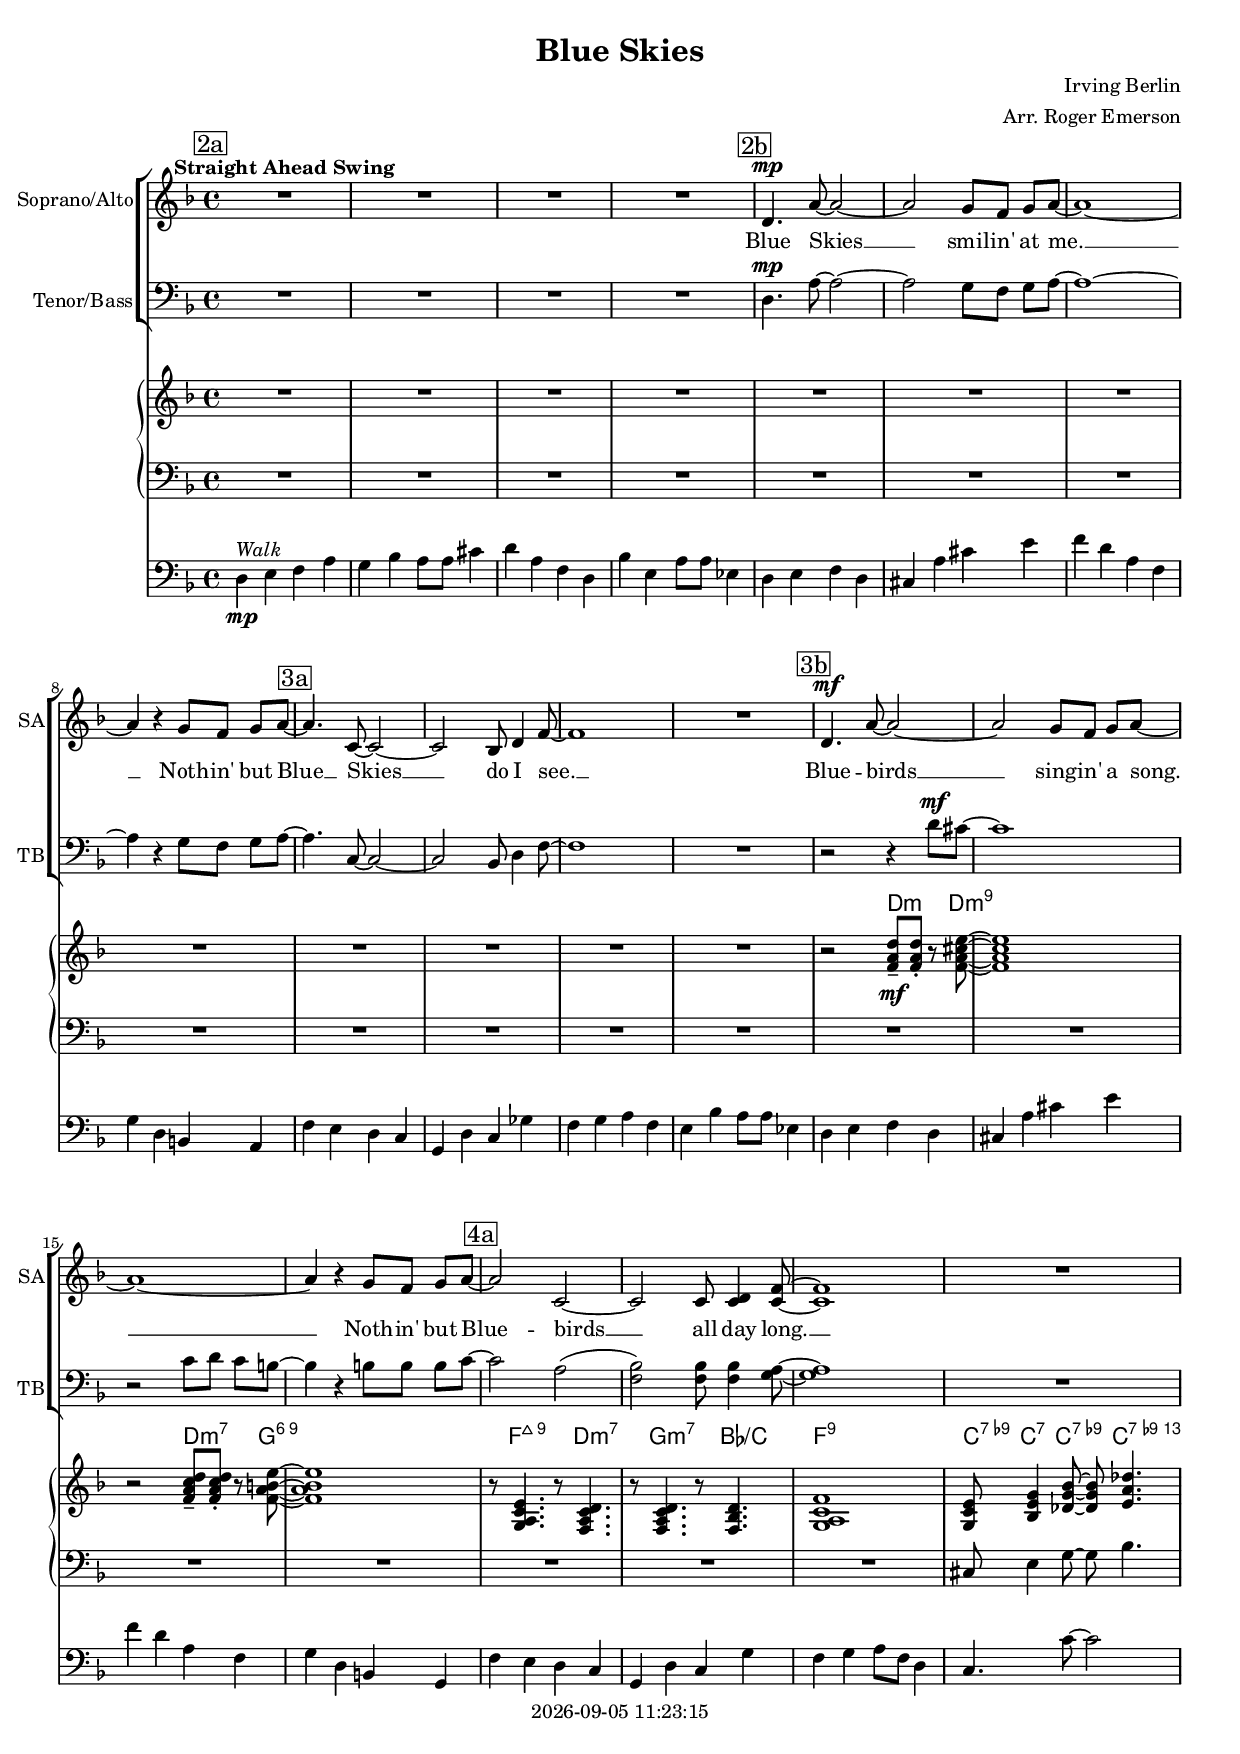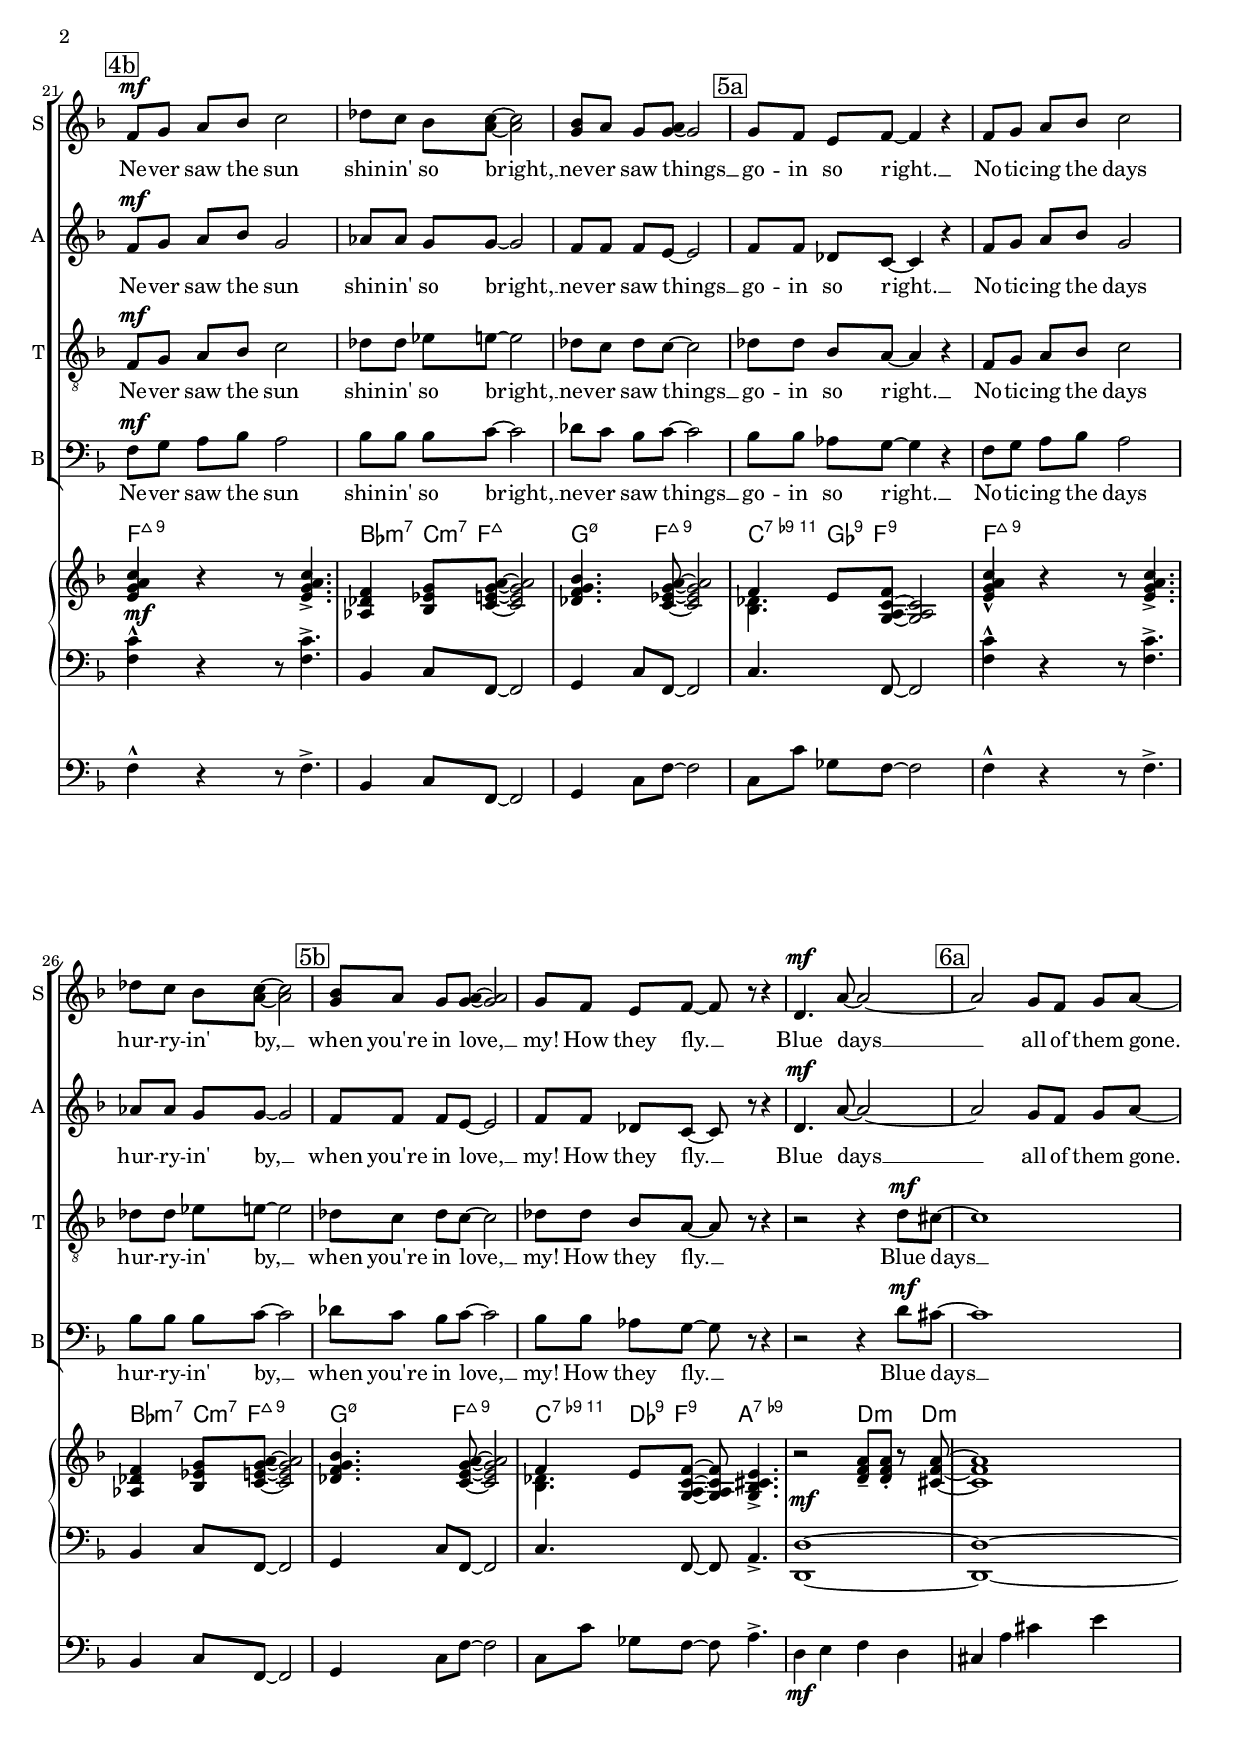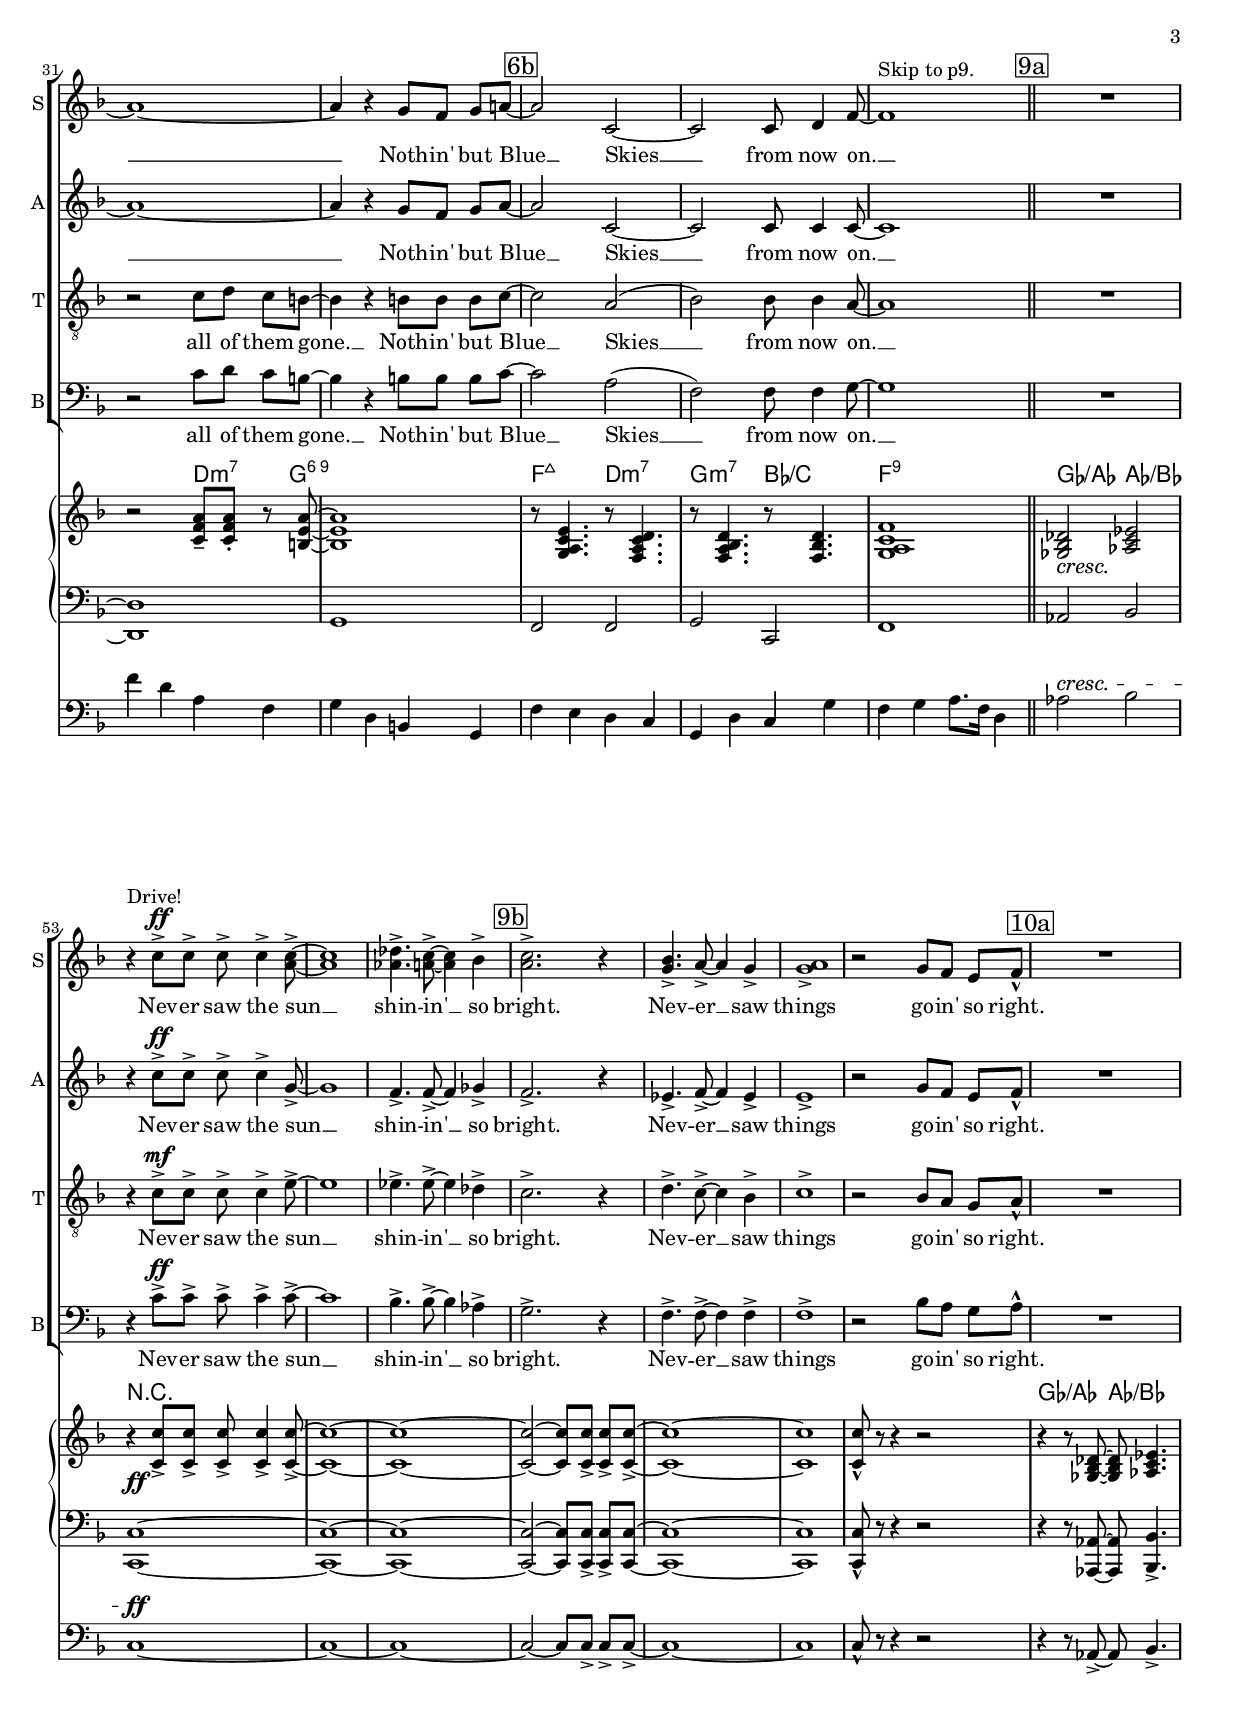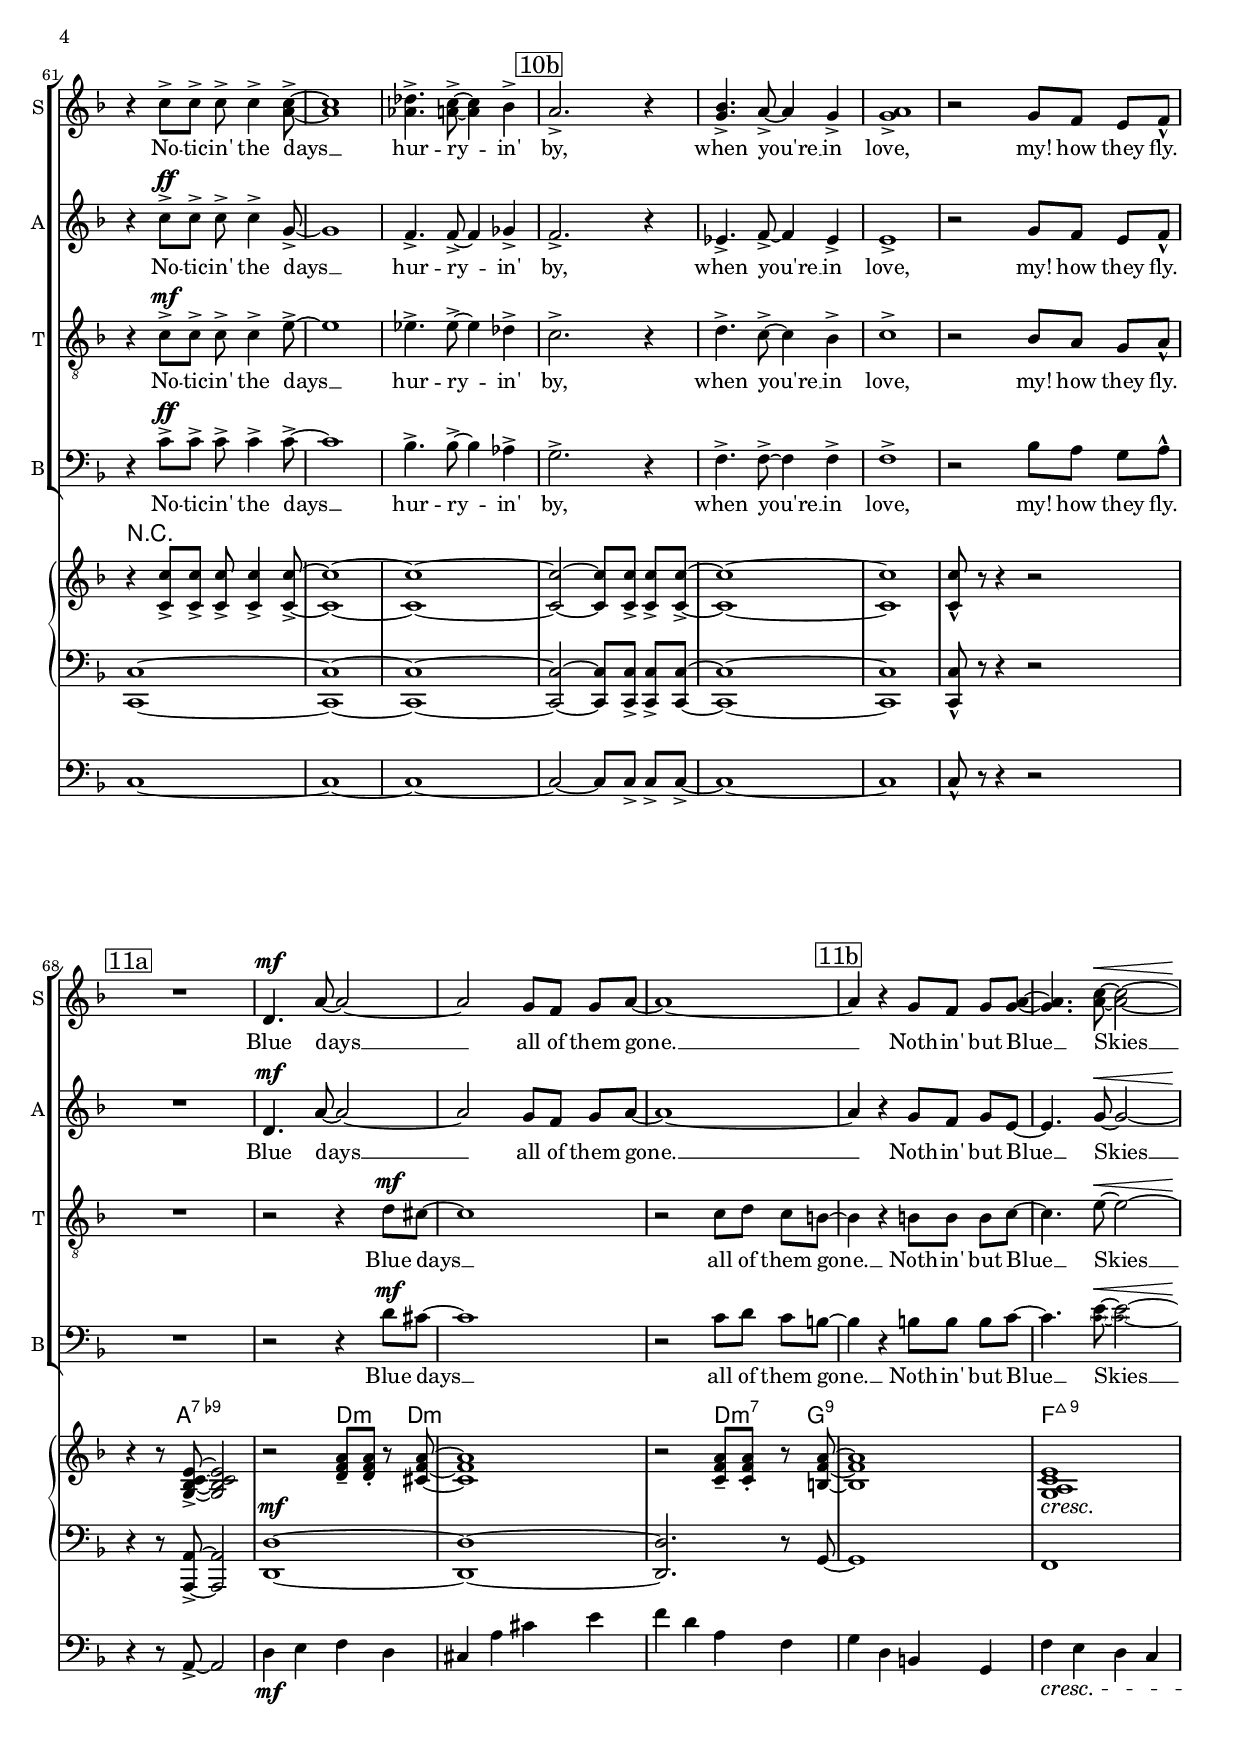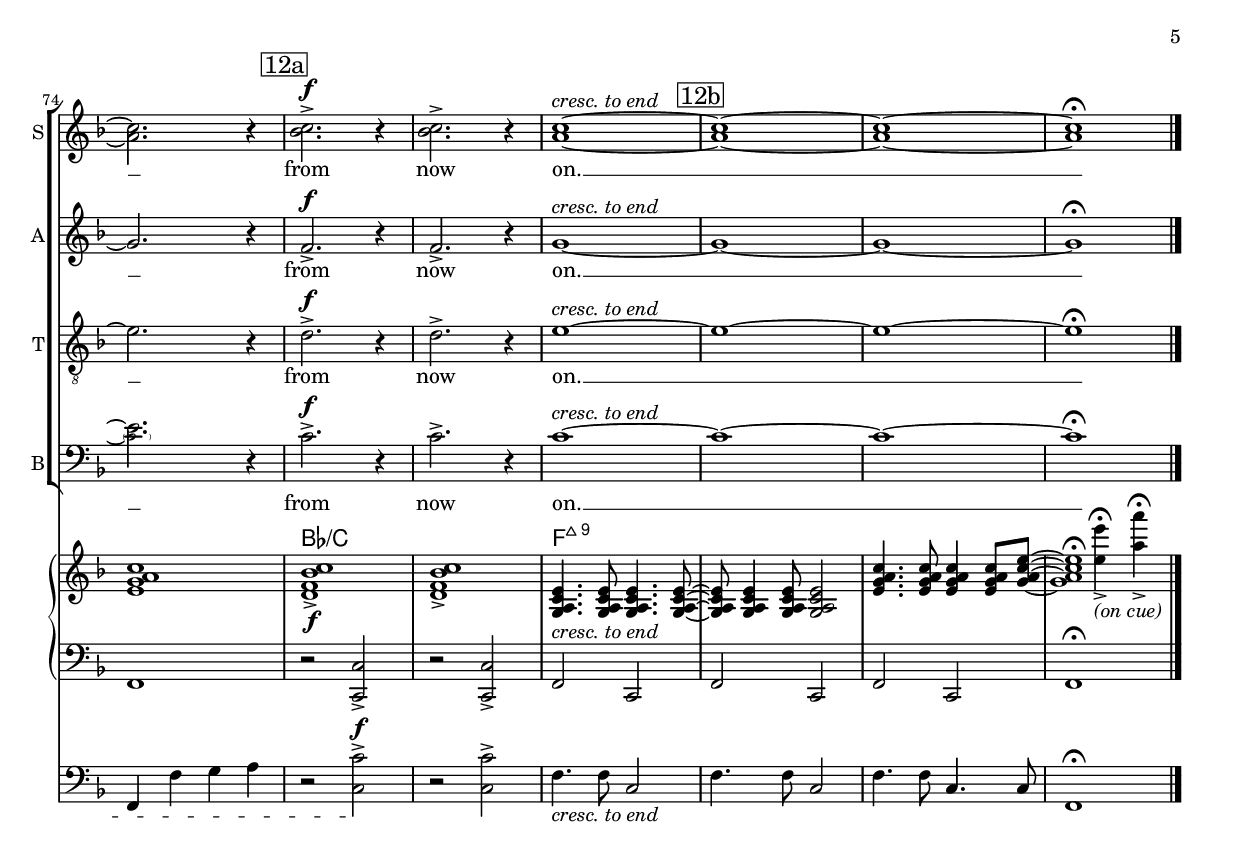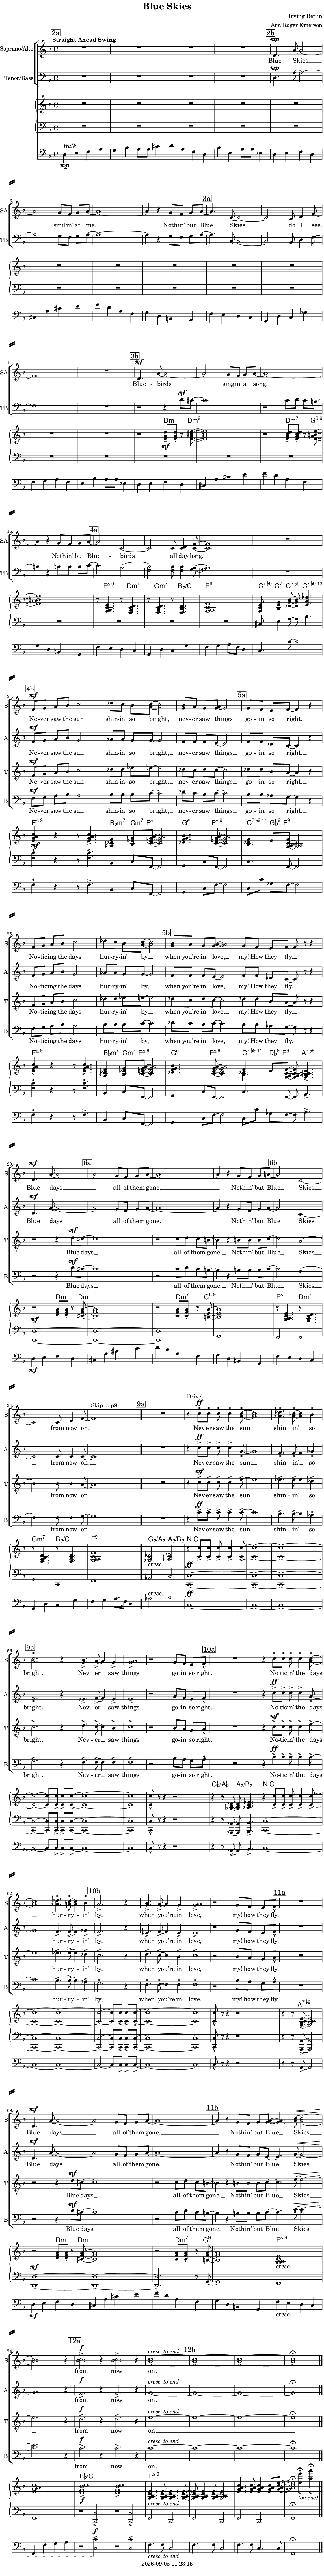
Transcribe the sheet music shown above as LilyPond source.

\version "2.22.0"

\include "predefined-guitar-fretboards.ly"
\include "articulate.ly"
\include "swing.ly"

today = #(strftime "%Y-%m-%d %H:%M:%S" (localtime (current-time)))

\header {
% centered at top
%  dedication  = "dedication"
  title       = "Blue Skies"
%  subtitle    = "subtitle"
%  subsubtitle = "subsubtitle"
%  instrument  = "instrument"
  
% arrangement of following lines:
%
%  poet    composer
%  meter   arranger
%  piece       opus

  composer    = "Irving Berlin"
  arranger    = "Arr. Roger Emerson"
%  opus        = "opus"

%  poet        = "poet"
%  meter       = "meter"
%  piece       = "piece"

% centered at bottom
% tagline     = "tagline" % default lilypond version
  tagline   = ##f
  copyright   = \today
}

% uncomment for two systems per page
#(set-global-staff-size 17)

global = {
  \key f \major
  \time 4/4
}

drumPitchNames.cc = #'crashcymbal
drumPitchNames.bs = #'swish
drumPitchNames.br = #'ride
drumPitchNames.ht = #'highhat

#(define mystyle
  '((ride    cross   #f  1)
    (swish   default #f  3)
    (highhat cross   #f -1)
  ))

midiDrumPitches.bass = des

BrushesTrack = \drummode {
  \repeat percent 11 { br4\mp^\markup\italic ride ^\markup\italic Brushes  <br bs>^\markup\italic Swish br q }
  br4 4  \tuplet 3/2 {bs8 8 8} \tuplet 3/2 {bs8 8 8}
  \repeat percent  7 { br4 <br bs> br q }
  \repeat unfold 4 { \tuplet 3/2 {bs8 8 8}}
}

HighhatTrack = \drummode {
%  \stemDown
  \repeat percent 11 { r4 ht_\markup "H.H." r ht }
  r4 ht r ht
  \repeat percent  7 { r4 ht r ht }
  R1
}

tempoFast = {
  \tempo 4=192 % 4=144 is another possibility
  \set Score.tempoHideNote = ##t
  s1*35
  s1*28
  s2 \tempo 4=48 s2
}

tempoSlow = {
  \tempo 4=144
  \set Score.tempoHideNote = ##t
  s1*35
  s1*28
  s2 \tempo 4=36 s2
}

TempoTrack = { \tempoFast }
%TempoTrack = { \tempoSlow }

RehearsalTrack = {
  \mark \markup { \box "2a" } s1*4
  \mark \markup { \box "2b" } s1*4
  \mark \markup { \box "3a" } s1*4
  \mark \markup { \box "3b" } s1*4
  \mark \markup { \box "4a" } s1*4
  \mark \markup { \box "4b" } s1*3
  \mark \markup { \box "5a" } s1*3
  \mark \markup { \box "5b" } s1*3
  \mark \markup { \box "6a" } s1*3
  \mark \markup { \box "6b" } s1*3
  \set Score.currentBarNumber = #52
  \mark \markup { \box "9a" } s1*4
  \mark \markup { \box "9b" } s1*4
  \mark \markup { \box "10a" } s1*4
  \mark \markup { \box "10b" } s1*4
  \mark \markup { \box "11a" } s1*4
  \mark \markup { \box "11b" } s1*3
  \mark \markup { \box "12a" } s1*3
  \mark \markup { \box "12b" } s1*3
}

ChordTrack = \chordmode {
  s1*12
  s2 d4.:m d8:m9 % 3b
  s1
  s2 d4.:m7 g8:6.9
  s1
  s8 f2:maj9 d4.:m7 % 4a
  s8 g2:m7 bes4./c
  f1:9
  c8:9- c4:7 c4:7.9- c4.:13.9-
  f1:maj9 % 4b
  bes4:m7 c8:m7 f:maj7 s2
  g4.:m7.5- f8:maj9 s2
  c4:11.9- ges8:9 f:9 s2 % 5a
  f1:maj9
  bes4:m7 c8:m7 f:maj9 s2
  g4.:m7.5- f8:maj9 s2 % 5b
  c4:11.9- des8:9 f4:9 a4.:7.9-
  s2 d4.:m d8:m % FIX Dm(Maj7)
  s1 % 6a
  s2 d4.:m7 g8:6.9
  s1
  f2:maj7 d:m7 % 6b
  g2:m7 bes/c
  f1:9^7
  ges2/aes aes/bes % 9a
  r1*7
  ges2/aes aes/bes % 10a
  r1*7
  s4 s8 a8:7.9- s2 % 11a
  s2 d4.:m d8:m % FIX
  s1
  s2 d4.:m7 g8:9
  s1 % 11b
  f1:maj9
  s1
  bes1/c % 12a
  s1
  f1:maj9
  s1*3 % 12b
}

sopranoJoint = \tripletFeel 8 \relative {
  \global
  R1*4^\markup\bold "Straight Ahead Swing"
  d'4.^\mp a'8~2 ~ % 2b
  a2 g8 f g a~
  a1~
  a4 r g8 f g a~
  a4. c,8~2~ % 3a
  c2 bes8 d4 f8~
  f1
  R1
  d4.^\mf a'8~2~ % 3b
  a2 g8 f g a~
  a1~
  a4 r g8 f g a~
  a2 c,~ % 4a
  c2 8 d4 f8~
  f1
  R1 \break
}

sopranoSingle = \tripletFeel 8 \relative {
  f'8^\mf g a bes c2 % 4b
  des8 c bes <a c>8~2
  <g bes>8 a g <g a>~g2
  g8 f e f~4 r % 5a
  f8 g a bes c2
  des8 c bes <a c>~2
  <g bes>8 a g <g a>~2 % 5b
  g8 f e f~8 r8 r4
  d4.^\mf a'8~2~
  a2 g8 f g a~ % 6a
  a1~
  a4 r g8 f g a!~
  a2 c,~ % 6b
  c2 8 d4 f8~
  f1^\markup "Skip to p9." \bar "||"
  R1 % 9a
  r4^\markup Drive! c'8->^\ff 8-> 8-> 4-> <a c>8-> ~
  q1
  <aes des>4.-> <a c>8-> ~4 bes4->
  <a c>2.-> r4 % 9b
  <g bes>4.-> a8-> ~4 g->
  <g a>1->
  r2 g8 f e f-^
  R1 % 10a
  r4 c'8-> 8-> 8-> 4-> <a c>8-> ~
  q1
  <aes des>4.-> <a c>8-> ~4 bes->
  a2.-> r4 % 10b
  <g bes>4.-> a8-> ~4 g->
  <g a>1->
  r2
  g8 f e f-^
  R1 % 11a
  d4.^\mf a'8~2~
  a2 g8 f g a~
  a1~
  a4 r g8 f g <g a>~ % 11b
  q4. <a c>8^\< ~ q2 ~
  q2.\! r4
  <bes c>2.->^\f r4 % 12a
  q2.-> r4
  <a c>1\omit\cresc^\markup\italic "cresc. to end" ~
  q1~ % 12b
  q1~
  q1\omit\ff\fermata
}

words = \lyricmode {
  Blue Skies __ smil -- in' at me. __
  Noth -- in' but Blue __ Skies __ do I see. __

  Blue -- birds __ sing -- in' a song. __
  Noth -- in' but Blue -- birds __ all day long. __
}

wordsSop = \lyricmode {
  Ne -- ver saw the sun shin -- in' so bright, __
  nev -- er saw things __ go -- in so right. __
  No -- tic -- ing the days hur -- ry -- in' by, __
  when you're in love, __ my! How they fly. __

  Blue days __ all of them gone. __
  Noth -- in' but Blue __ Skies __ from now on. __

  Nev -- er saw the sun __ shin -- in' __ so bright.
  Nev -- er __ saw things go -- in' so right.
  No -- tic -- in' the days __ hur -- ry -- in' by,
  when you're __ in love, my! how they fly.

  Blue days __ all of them gone. __
  Noth -- in' but Blue __ Skies __ from now on. __
}

wordsMidi = \lyricmode {
  "Blue " "Skies "  smil "in' " "at " "me. " 
  "\nNoth" "in' " "but " "Blue "  "Skies "  "do " "I " "see. " 

  "\nBlue" "birds "  sing "in' " "a " "song. " 
  "\nNoth" "in' " "but " Blue "birds "  "all " "day " "long. " 

  "\nNe" "ver " "saw " "the " "sun " shin "in' " "so " "bright, " 
  "\nnev" "er " "saw " "things "  go "in " "so " "right. " 
  "\nNo" tic "ing " "the " "days " hur ry "in' " "by, " 
  "\nwhen " "you're " "in " "love, "  "my! " "How " "they " "fly. " 

  "\nBlue " "days "  "all " "of " "them " "gone. " 
  "\nNoth" "in' " "but " "Blue "  "Skies "  "from " "now " "on. " 

  "\nNev" "er " "saw " "the " "sun "  shin "in' "  "so " "bright. "
  "\nNev" "er "  "saw " "things " go "in' " "so " "right. "
  "\nNo" tic "in' " "the " "days "  hur ry "in' " "by, "
  "\nwhen " "you're "  "in " "love, " "my! " "how " "they " "fly. "

  "\nBlue " "days "  "all " "of " "them " "gone. " 
  "\nNoth" "in' " "but " "Blue "  "Skies "  "from " "now " "on. " 
}

altoJoint = \tripletFeel 8 \relative {
  \global
  R1*4
  d'4.^\mp a'8~2 ~ % 2b
  a2 g8 f g a~
  a1~
  a4 r g8 f g a~
  a4. c,8~2~ % 3a
  c2 bes8 d4 f8~
  f1
  R1
  d4.^\mf a'8~2~ % 3b
  a2 g8 f g a~
  a1~
  a4 r g8 f g a~
  a2 c,~ % 4a
  c2 8 4 8~
  c1
  R1
}

altoSingle = \tripletFeel 8 \relative {
  f'8^\mf g a bes g2 % 4b
  aes8 8 g g8~2
  f8 8 8 e8~2
  f8 8 des c~4 r % 5a
  f8 g a bes g2
  aes8 8 g8 8~2
  f8 8 8 e~2 % 5b
  f8 8 des c~8 r r4
  d4.^\mf a'8~2~
  a2 g8 f g a~ % 6a
  a1~
  a4 r g8 f g a~
  a2 c,~ % 6b
  c2 8 4 8~
  c1
  \repeat unfold 2 {
    R1 % 9a/10a
    r4 c'8->^\ff 8-> 8-> 4-> g8-> ~
    g1
    f4.-> 8-> ~4 ges4->
    f2.-> r4 % 9b/10b
    ees4.-> f8-> ~4 ees4->
    e1->
    r2 g8 f e f-^
  }
  R1 % 11a
  d4.^\mf a'8~2~
  a2 g8 f g a~
  a1~
  a4 r g8 f g e~ % 11b
  e4. g8^\< ~2~
  g2.\! r4
  f2.-> ^\f r4 % 12a
  f2.-> r4
  g1\omit\cresc^\markup\italic "cresc. to end" ~
  g1~ % 12b
  g1~
  g1\fermata\omit\ff
}

wordsAlto = \lyricmode {
  Ne -- ver saw the sun shin -- in' so bright, __
  nev -- er saw things __ go -- in so right. __
  No -- tic -- ing the days hur -- ry -- in' by, __
  when you're in love, __ my! How they fly. __

  Blue days __ all of them gone. __
  Noth -- in' but Blue __ Skies __ from now on. __

  Nev -- er saw the sun __ shin -- in' __ so bright.
  Nev -- er __ saw things go -- in' so right.
  No -- tic -- in' the days __ hur -- ry -- in' by,
  when you're __ in love, my! how they fly.

  Blue days __ all of them gone. __
  Noth -- in' but Blue __ Skies __ from now on. __
}

tenorJoint = \tripletFeel 8 \relative {
  \global
  R1*4
  d4.^\mp a'8~2 ~ % 2b
  a2 g8 f g a~
  a1~
  a4 r g8 f g a~
  a4. c,8~2~ % 3a
  c2 bes8 d4 f8~
  f1
  R1
  r2 r4 d'8^\mf cis~ % 3b
  cis1
  r2 c8 d c b~
  b4 r b8 8 8 c~
  c2 a( % 4a
  bes2) 8 4 a8~
  a1
  R1
}

tenorSingle = \tripletFeel 8 \relative {
  f8^\mf g a bes c2
  des8 8 ees e8~2
  des8 c des c~2
  des8 8 bes a~4 r % 5a
  f8 g a bes c2
  des8 8 ees8 e~2
  des8 c des c~2 % 5b
  des8 8 bes a~8 r r4
  r2 r4 d8^\mf cis~
  cis1 % 6a
  r2 c8 d c b~
  b4 r b8 8 8 c~
  c2 a( % 6b
  bes2) 8 4 a8~
  a1

  \repeat unfold 2 {
    R1 % 9a/10a
    r4 c8->^\mf 8-> 8-> 4-> e8-> ~
    e1
    ees4.-> 8-> ~4 des->
    c2.-> r4 % 9b/10b
    d4.-> c8-> ~4 bes->
    c1->
    r2 bes8 a g a-^
  }
  R1 % 11a
  r2 r4 d8^\mf cis~
  cis1
  r2 c8 d c b~
  b4 r b8 8 8 c~ % 11b
  c4. e8^\< ~2~
  e2.\! r4
  d2.-> ^\f r4 % 12a
  d2.-> r4
  e1\omit\cresc^\markup\italic "cresc. to end" ~
  e1~ % 12b
  e1~
  e1\fermata\omit\ff
}

wordsTenor = \lyricmode {
  Ne -- ver saw the sun shin -- in' so bright, __
  nev -- er saw things __ go -- in so right. __
  No -- tic -- ing the days hur -- ry -- in' by, __
  when you're in love, __ my! How they fly. __

  Blue days __ all of them gone. __
  Noth -- in' but Blue __ Skies __ from now on. __

  Nev -- er saw the sun __ shin -- in' __ so bright.
  Nev -- er __ saw things go -- in' so right.
  No -- tic -- in' the days __ hur -- ry -- in' by,
  when you're __ in love, my! how they fly.

  Blue days __ all of them gone. __
  Noth -- in' but Blue __ Skies __ from now on. __
}

bassJoint= \tripletFeel 8 \relative {
  \global
  R1*4
  d4.^\mp a'8~2 ~ % 2b
  a2 g8 f g a~
  a1~
  a4 r g8 f g a~
  a4. c,8~2~ % 3a
  c2 bes8 d4 f8~
  f1
  R1
  r2 r4 d'8^\mf cis~ % 3b
  cis1
  r2 c8 d c b~
  b4 r b8 8 8 c~
  c2 a( % 4a
  f2) 8 4 g8~
  g1
  R1
}

bassSingle = \tripletFeel 8 \relative {
  f8^\mf g a bes a2 % 4b
  bes8 8 8 c~2
  des8 c bes c~2
  bes8 8 aes g~4 r % 5a
  f8 g a bes a2
  bes8 8 8 c~2
  des8 c bes c~2 % 5b
  bes8 8 aes g~8 r r4
  r2 r4 d'8^\mf cis~
  cis1 % 6a
  r2 c8 d c b~
  b4 r b8 8 8 c~
  c2 a( % 6b
  f2) 8 4 g8~
  g1
  \repeat unfold 2 {
    R1 % 9a/10a
    r4 c8->^\ff 8-> 8-> 4-> 8-> ~
    c1
    bes4.-> 8-> ~4 aes->
    g2.-> r4 % 9b\10b
    f4.-> 8-> ~4 4->
    f1->
    r2 bes8 a g a-^
  }
  R1 % 11a
  r2 r4 d8^\mf cis~
  cis1
  r2 c8 d c b~
  b4 r b8 8 8 c~ % 11b
  c4. <e \parenthesize \tweak font-size #-3 c>8^\< ~2~
  q2.\! r4
  c2.->^\f r4 % 12a
  c2.-> r4
  c1\omit\cresc^\markup\italic "cresc. to end" ~
  c1~ % 12b
  c1~
  c1\fermata\omit\ff
}

wordsBass = \lyricmode {
  Ne -- ver saw the sun shin -- in' so bright, __
  nev -- er saw things __ go -- in so right. __
  No -- tic -- ing the days hur -- ry -- in' by, __
  when you're in love, __ my! How they fly. __

  Blue days __ all of them gone. __
  Noth -- in' but Blue __ Skies __ from now on. __

  Nev -- er saw the sun __ shin -- in' __ so bright.
  Nev -- er __ saw things go -- in' so right.
  No -- tic -- in' the days __ hur -- ry -- in' by,
  when you're __ in love, my! how they fly.

  Blue days __ all of them gone. __
  Noth -- in' but Blue __ Skies __ from now on. __
}

pianoRH = \tripletFeel 8 \relative {
  \global
  R1*12
  r2 <f' a d>8-- q-. r <f a cis e>8~ % 3b
  q1
  r2 <f a c d>8-- q-. r <f a b e>8~
  q1
  r8 <g, a c e>4. r8 <f a c d>4. % 4a
  r8 q4. r8 <f bes d>4.
  <g a c f>1
  <g c e>8 <bes e g>4 <des g bes>8~8 <e a des>4.
  <e g a c>4 r r8 q4.-> % 4b
  <aes, des f>4 <bes ees g>8 <c e g a>8~2
  <des f g bes>4. <c ees g a>8~2
  << {f4 e8 <g, a c f>~<g a c>2} \new Voice {\voiceTwo <bes des>4. s8 s2} >> % 5a
  <e g a c>4-^ r r8 q4.->
  <aes, des f>4 <bes ees g>8 <c e g a>8~2
  <des f g bes>4. <c e g a>8~2 % 5b
  << {f4 e8 <g, a c f>~8 <g bes cis e>4.->} \new Voice {\voiceTwo <bes des>4. s8 s2} >>
  r2 <d f a>8-- 8-. r <cis f a>8~
  q1 % 6a
  r2 <c f a>8-- 8-. r <b e a>8~
  q1
  r8 <g a c e>4. r8 <f a c d>4. % 6b
  r8 <f a bes d>4. r8 <f bes d>4.
  <g a c f>1
  <ges bes des>2 <aes c ees> % 9a
  r4 <c c'>8-> 8-> 8-> 4-> 8-> ~
  q1~
  q1~
  q2~8 8-> 8-> 8-> ~ % 9b
  q1~
  q1
  q8-^ r r4 r2
  r4 r8 <ges bes des>8~8 <aes c ees>4. % 10a
  r4 <c c'>8-> 8-> 8-> 4-> 8-> ~
  q1~
  q1~
  q2~8 8-> 8-> 8-> ~ % 10b
  q1~
  q1
  q8-^ r r4 r2
  r4 r8 <g bes c e>8-> ~2 % 11a
  r2 <d' f a>8-- 8-. r <cis f a>~
  q1
  r2 <c f a>8-- 8-. r <b f' a>~
  q1 % 11b
  <g a c e>1
  <e' g a c>1
  <d f bes c>1-> % 12a
  q1->
  <g, a c e>4. 8 4. 8~
  q8 4 8 2 % 12b
  <e' g a c>4. 8 4 8 <g a c e>~
  << {q1\fermata} \new Voice {\voiceTwo s2 <e' e'>4->^\fermata-\markup\italic "(on cue)" <a a'>->^\fermata} >>
  \bar "|."
}

dynamicsPiano = {
  \override DynamicTextSpanner.style = #'none
  s1*12
  s2 s\mf % 3b
  s1*7
  s1\mf % 4b
  s1*7
  s1\mf % 5b++
  s1*6
  s1\cresc % 9a
  s1\ff
  s1*15
  s1\mf % 11a+
  s1*3
  s1\cresc % 11b+
  s1
  s1\f % 12a
  s1
  s1\omit\cresc-\markup\italic "cresc. to end"
  s1 % 12b
  s1
  s1\omit\ff
}

pianoLH = \tripletFeel 8 \relative {
  \global
  R1*19
  cis8 e4 g8~8 bes4. % 4a+++
  <f c'>4-^ r r8 q4.-> % 4b
  bes,4 c8 f,~2
  g4 c8 f,~2
  c'4. f,8~2 % 5a
  <f' c'>4-^ r4 r8 q4.->
  bes,4 c8 f,~2
  g4 c8 f,~2 % 5b
  c'4. f,8~8 a4.->
  <d, d'>1~
  q1~ % 6a
  q1
  g1
  f2 2 % 6b
  g2 c,
  f1
  aes2 bes % 9a
  <c, c'>1~
  q1~
  q1~2~8 q-> q-> q ~ % 9b
  q1~
  q1
  q8-^ r r4 r2
  r4 r8 <aes aes'>8~8 <bes bes'>4.-> % 10a
  <c c'>1~
  q1~
  q1~2~8 q-> q-> q ~ % 10b
  q1~
  q1
  q8-^ r r4 r2
  r4 r8 <a a'>8-> ~2 % 11a
  <d d'>1~
  q1~
  q2. r8 g8~
  g1 % 11b
  f1
  f1
  r2 <c c'>2-> % 12a
  r2 q->
  f2 c
  f2 c % 12b
  f2 c
  f1\fermata
  \bar "|."
}

bassguitar = \tripletFeel 8 \relative {
  \global
  d4\mp^\markup\italic Walk e f a
  g4 bes a8 8 cis4
  d4 a f d
  bes'4 e, a8 8 ees4
  d4 e f d % 2a
  cis4 a' cis e
  f4 d a f
  g4 d b a
  f'4 e d c % 3a
  g4 d' c ges'
  f4 g a f
  e4 bes' a8 8 ees4
  d4 e f d % 3b
  cis4 a' cis e
  f4 d a f
  g4 d b g
  f'4 e d c % 4a
  g4 d' c g'
  f4 g a8 f d4
  c4. c'8~2
  f,4-^ r r8 f4.-> % 4b
  bes,4 c8 f,~2
  g4 c8 f~2
  c8 c' ges f~2 % 5a
  f4-^ r r8 f4.-> bes,4 c8 f,8~2
  g4 c8 f~2 % 5b
  c8 c' ges f~8 a4.->
  d,4\mf e f d
  cis4 a' cis e % 6a
  f4 d a f
  g4 d b g
  f'4 e d c % 6b
  g4 d' c g'
  f4 g a8. f16 d4

  aes'2^\cresc bes % 9a
  c,1^\ff ~
  c1~
  c1~
  c2~8 8-> 8-> 8-> ~ % 9b
  c1~
  c1
  c8-^ r r4 r2
  r4 r8aes-> ~8 bes4.-> % 10a
  c1~
  c1~
  c1~
  c2~ 8 8-> 8-> 8-> ~ % 10b
  c1~
  c1
  c8-^ r r4 r2
  r4 r8 a8-> ~2 % 11a
  d4\mf e f d
  cis4 a' cis e
  f4 d a f
  g4 d b g % 11b
  f'4\cresc e d c
  f,4 f' g a
  r2 <c, c'>->^\f % 12a
  r2 q->
  f4.\omit\cresc-\markup\italic "cresc. to end" 8 c2
  f4. 8 c2 % 12b
  f4. 8 c4. 8
  f,1\fermata\omit\ff
}

\book {
  \bookOutputSuffix "single"
  \score {
    <<
      <<
        \new ChoirStaff <<
                                % Single soprano staff
          \new Staff = soprano \with {
            instrumentName = #"Soprano"
            shortInstrumentName = #"S"
          }
          <<
            \new Voice \TempoTrack
            \new Voice \RehearsalTrack
            \new Voice { \global s1*20 \sopranoSingle }
            \addlyrics \wordsSop
          >>
                                % Single alto staff
          \new Staff = alto \with {
            instrumentName = #"Alto"
            shortInstrumentName = #"A"
          }
          <<
            \new Voice { \global s1*20 \altoSingle }
            \addlyrics \wordsAlto
          >>
                                % Single tenor staff
          \new Staff = tenor \with {
            instrumentName = #"Tenor"
            shortInstrumentName = #"T"
          }
          <<
            \clef "treble_8"
            \new Voice { \global s1*20 \tenorSingle }
            \addlyrics \wordsTenor
          >>
                                % Single bass staff
          \new Staff = bass \with {
            instrumentName = #"Bass"
            shortInstrumentName = #"B"
          }
          <<
            \clef "bass"
            \new Voice { \global s1*20 \bassSingle }
            \addlyrics \wordsBass
          >>
                                % Joint soprano/alto staff
          \new Staff = women \with {
            instrumentName = #"Soprano/Alto"
            shortInstrumentName = #"SA"
            printPartCombineTexts = ##f
          }
          <<
            \new Voice \RehearsalTrack
            \new Voice \partCombine \sopranoJoint \altoJoint
            \new NullVoice \sopranoJoint
            \addlyrics \words
          >>
                                % Joint tenor/bass staff
          \new Staff = men \with {
            instrumentName = #"Tenor/Bass"
            shortInstrumentName = #"TB"
            printPartCombineTexts = ##f
          }
          <<
            \clef "bass"
            \new Voice \partCombine \tenorJoint \bassJoint
          >>
        >>
        \new PianoStaff = piano <<
          <<
            \new ChordNames { \ChordTrack }
%            \new FretBoards { \ChordTrack }
          >>
%      \new Staff = acousticguitar {
%        \new Voice \ChordTrack
%      }
          \new Staff = pianorh \with {
            printPartCombineTexts = ##f
          }
          <<
            \new Voice \pianoRH
          >>
          \new Dynamics \dynamicsPiano
          \new Staff = pianolh \with {
          }
          <<
            \clef "bass"
            \new Voice \pianoLH
          >>
        >>
      >>
      \new Staff = bassguitar \with {
      }
      <<
        \clef bass
        \new Voice \bassguitar
      >>
%      \new DrumStaff \with {
%        \override StaffSymbol.line-count = #1
%        drumStyleTable = #(alist->hash-table mystyle)
%        drumPitchTable = #(alist->hash-table midiDrumPitches)
%      } << \BrushesTrack \HighhatTrack >>
    >>
    \layout {
      indent = 1.5\cm
      \context {
        \Staff \RemoveAllEmptyStaves
      }
    }
  }
}

\book {
  \bookOutputSuffix "singlepage"
  \paper {
    top-margin = 0
    left-margin = 7
    right-margin = 1
    paper-width = 190\mm
    page-breaking = #ly:one-page-breaking
    system-system-spacing.basic-distance = #22
    system-separator-markup = \slashSeparator
  }
  \score {
%   \articulate
    <<
      <<
        \new ChoirStaff <<
                                % Single soprano staff
          \new Staff = soprano \with {
            instrumentName = #"Soprano"
            shortInstrumentName = #"S"
          }
          <<
            \new Voice \TempoTrack
            \new Voice \RehearsalTrack
            \new Voice { \global s1*20 \sopranoSingle }
            \addlyrics \wordsSop
          >>
                                % Single alto staff
          \new Staff = alto \with {
            instrumentName = #"Alto"
            shortInstrumentName = #"A"
          }
          <<
            \new Voice { \global s1*20 \altoSingle }
            \addlyrics \wordsAlto
          >>
                                % Single tenor staff
          \new Staff = tenor \with {
            instrumentName = #"Tenor"
            shortInstrumentName = #"T"
          }
          <<
            \clef "treble_8"
            \new Voice { \global s1*20 \tenorSingle }
            \addlyrics \wordsTenor
          >>
                                % Single bass staff
          \new Staff = bass \with {
            instrumentName = #"Bass"
            shortInstrumentName = #"B"
          }
          <<
            \clef "bass"
            \new Voice { \global s1*20 \bassSingle }
            \addlyrics \wordsBass
          >>
                                % Joint soprano/alto staff
          \new Staff = women \with {
            instrumentName = #"Soprano/Alto"
            shortInstrumentName = #"SA"
            printPartCombineTexts = ##f
          }
          <<
            \new Voice \RehearsalTrack
            \new Voice \partCombine \sopranoJoint \altoJoint
            \new NullVoice \sopranoJoint
            \addlyrics \words
          >>
                                % Joint tenor/bass staff
          \new Staff = men \with {
            instrumentName = #"Tenor/Bass"
            shortInstrumentName = #"TB"
            printPartCombineTexts = ##f
          }
          <<
            \clef "bass"
            \new Voice \partCombine \tenorJoint \bassJoint
          >>
        >>
        \new PianoStaff = piano <<
          <<
            \new ChordNames { \ChordTrack }
%            \new FretBoards { \ChordTrack }
          >>
%      \new Staff = acousticguitar {
%        \new Voice \ChordTrack
%      }
          \new Staff = pianorh \with {
            printPartCombineTexts = ##f
          }
          <<
            \new Voice \pianoRH
          >>
          \new Dynamics \dynamicsPiano
          \new Staff = pianolh \with {
          }
          <<
            \clef "bass"
            \new Voice \pianoLH
          >>
        >>
      >>
      \new Staff = bassguitar \with {
      }
      <<
        \clef bass
        \new Voice \bassguitar
      >>
%      \new DrumStaff \with {
%        \override StaffSymbol.line-count = #1
%        drumStyleTable = #(alist->hash-table mystyle)
%        drumPitchTable = #(alist->hash-table midiDrumPitches)
%      } << \BrushesTrack \HighhatTrack >>
    >>
    \layout {
      indent = 1.5\cm
      \context {
        \Staff \RemoveAllEmptyStaves
      }
    }
  }
}

\book {
  \bookOutputSuffix "midi-women"
  \score {
%   \articulate
    <<
      <<
        \new ChoirStaff <<
                                % Single soprano staff
          \new Staff = soprano \with {
            instrumentName = #"Soprano"
            shortInstrumentName = #"S"
            midiInstrument = "choir aahs"
          }
          <<
            \new Voice \TempoTrack
            \new Voice { \global \sopranoJoint \sopranoSingle }
            \addlyrics \wordsMidi
          >>
                                % Single alto staff
          \new Staff = alto \with {
            instrumentName = #"Alto"
            shortInstrumentName = #"A"
            midiInstrument = "choir aahs"
          }
          <<
            \new Voice { \global \altoJoint \altoSingle }
          >>
                                % Single tenor staff
          \new Staff = tenor \with {
            instrumentName = #"Tenor"
            shortInstrumentName = #"T"
            midiInstrument = "choir aahs"
          }
          <<
            \clef "treble_8"
            \new Voice { \global \tenorJoint \tenorSingle }
          >>
                                % Single bass staff
          \new Staff = bass \with {
            instrumentName = #"Bass"
            shortInstrumentName = #"B"
            midiInstrument = "choir aahs"
          }
          <<
            \clef "bass"
            \new Voice { \global \bassJoint \bassSingle }
          >>
        >>
        \new Staff = guitar \with { midiInstrument = "acoustic guitar" }
        {
          \new Voice \ChordTrack
        }
        \new Staff = piano \with {
            midiInstrument = "acoustic grand piano"
          }
          <<
            \new Voice \pianoRH
            \new Dynamics \dynamicsPiano
            \new Voice \pianoLH
          >>
      >>
      \new Staff = bassguitar \with {
        midiInstrument = "acoustic bass"
      }
      <<
        \clef bass
        \new Voice \bassguitar
      >>
%      \new DrumStaff \with {
%        \override StaffSymbol.line-count = #1
%        drumStyleTable = #(alist->hash-table mystyle)
%        drumPitchTable = #(alist->hash-table midiDrumPitches)
%      } << \BrushesTrack \HighhatTrack >>
    >>
    \midi {}
  }
}

\book {
  \bookOutputSuffix "midi-men"
  \score {
%   \articulate
    <<
      <<
        \new ChoirStaff <<
                                % Single soprano staff
          \new Staff = soprano \with {
            instrumentName = #"Soprano"
            shortInstrumentName = #"S"
            midiInstrument = "choir aahs"
          }
          <<
            \new Voice \TempoTrack
            \new Voice { \global \sopranoJoint \sopranoSingle }
          >>
                                % Single alto staff
          \new Staff = alto \with {
            instrumentName = #"Alto"
            shortInstrumentName = #"A"
            midiInstrument = "choir aahs"
          }
          <<
            \new Voice { \global \altoJoint \altoSingle }
          >>
                                % Single tenor staff
          \new Staff = tenor \with {
            instrumentName = #"Tenor"
            shortInstrumentName = #"T"
            midiInstrument = "choir aahs"
          }
          <<
            \clef "treble_8"
            \new Voice { \global \tenorJoint \tenorSingle }
            \addlyrics \wordsMidi
          >>
                                % Single bass staff
          \new Staff = bass \with {
            instrumentName = #"Bass"
            shortInstrumentName = #"B"
            midiInstrument = "choir aahs"
          }
          <<
            \clef "bass"
            \new Voice { \global \bassJoint \bassSingle }
          >>
        >>
        \new Staff = guitar \with { midiInstrument = "acoustic guitar" }
        {
          \new Voice \ChordTrack
        }
        \new Staff = piano \with {
            midiInstrument = "acoustic grand piano"
          }
          <<
            \new Voice \pianoRH
            \new Dynamics \dynamicsPiano
            \new Voice \pianoLH
          >>
      >>
      \new Staff = bassguitar \with {
        midiInstrument = "acoustic bass"
      }
      <<
        \clef bass
        \new Voice \bassguitar
      >>
%      \new DrumStaff \with {
%        \override StaffSymbol.line-count = #1
%        drumStyleTable = #(alist->hash-table mystyle)
%        drumPitchTable = #(alist->hash-table midiDrumPitches)
%      } << \BrushesTrack \HighhatTrack >>
    >>
    \midi {}
  }
}
